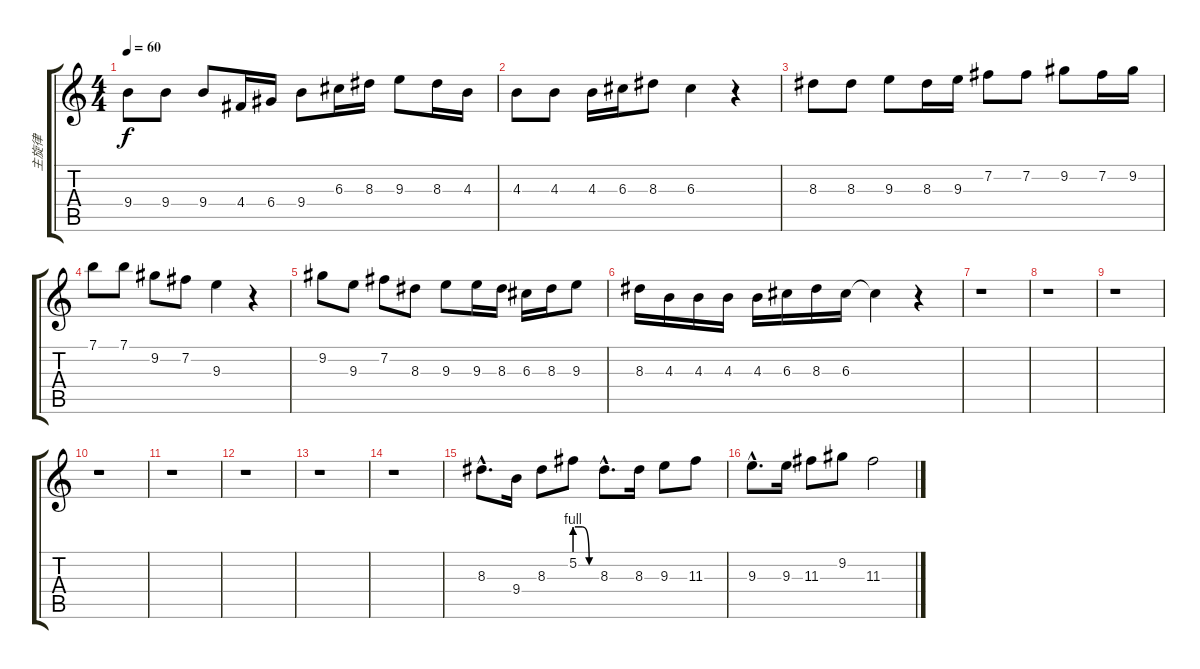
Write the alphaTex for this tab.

\track ("主旋律" "主旋律") {instrument acousticguitarnylon}
\staff {score tabs}
\tuning (E4 B3 G3 D3 A2 E2) {hide}
\ts (4 4)
\tempo 60
\clef g2
\ks c
9.4.8{dy f} 9.4.8 9.4.8 4.4.16 6.4.16 9.4.8 6.3.16 8.3.16 9.3.8 8.3.16 4.3.16 |
4.3.8 4.3.8 4.3.16 6.3.16 8.3.8 6.3.4 r.4 |
8.3.8 8.3.8 9.3.8 8.3.16 9.3.16 7.2.8 7.2.8 9.2.8 7.2.16 9.2.16 |
7.1.8 7.1.8 9.2.8 7.2.8 9.3.4 r.4 |
9.2.8 9.3.8 7.2.8 8.3.8 9.3.8 9.3.16 8.3.16 6.3.16 8.3.16 9.3.8 |
8.3.16 4.3.16 4.3.16 4.3.16 4.3.16 6.3.16 8.3.16 6.3.16 6.3{t}.4 r.4 |
r.1 |
r.1 |
r.1 |
r.1 |
r.1 |
r.1 |
r.1 |
r.1 |
8.3{hac}.8{d} 9.4.16 8.3.8 5.2{be (custom 0 4 20 4 40 0 60 0)}.8 8.3{hac}.8{d} 8.3.16 9.3.8 11.3.8 |
9.3{hac}.8{d} 9.3.16 11.3.8 9.2.8 11.3.2
